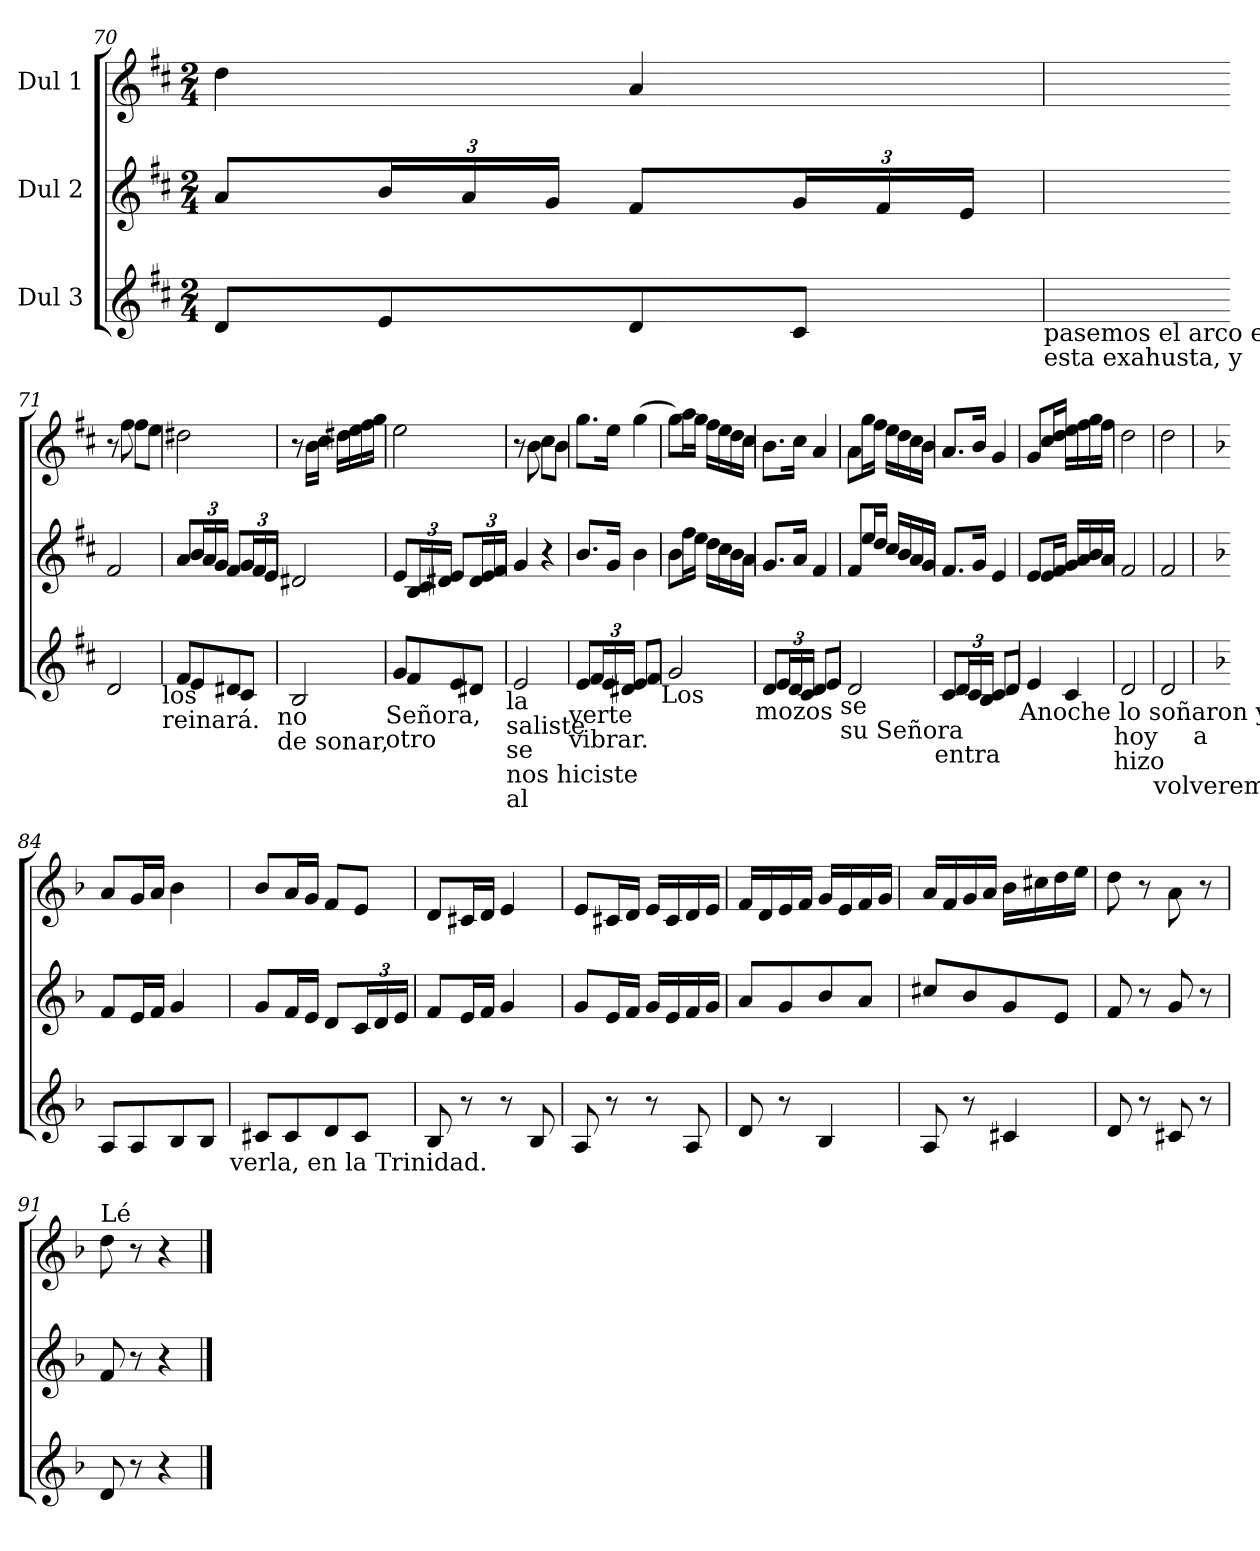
**kern	**kern	**kern
*part3	*part2	*part1
*staff3	*staff2	*staff1
*I"Dul 3	*I"Dul 2	*I"Dul 1
*clefG2	*clefG2	*clefG2
*k[f#c#]	*k[f#c#]	*k[f#c#]
*D:	*D:	*D:
*M2/4	*M2/4	*M2/4
=70	=70	=70
8d/L	8a/L	4dd\
*	*Xbrackettup	*
8e/	24b/L	.
.	24a/	.
.	24g/JJ	.
8d/	8f#/L	4a/
8c#/J	24g/L	.
.	24f#/	.
.	24e/JJ	.
!LO:TX:b:t=pasemos el arco el	!	!
!LO:TX:b:t=esta exahusta, y	!	!
=71	=71	=71
2d/	2f#/	8r
.	.	8ff#\
.	.	8ff#\L
.	.	8ee\J
!LO:TX:b:t=los	!	!
!LO:TX:b:t=reinará.	!	!
=72	=72	=72
8f#/L	8a/L	2dd#X\
8e/	24b/L	.
.	24a/	.
.	24g/JJ	.
8d#X/	8f#/L	.
8c#/J	24g/L	.
.	24f#/	.
.	24e/JJ	.
!LO:TX:b:t=no	!	!
!LO:TX:b:t=de sonar,	!	!
!!LO:LB:g=z
=73	=73	=73
2B/	2d#X/	8r
.	.	16b\LL
.	.	16cc#\JJ
.	.	16dd#X\LL
.	.	16ee\
.	.	16ff#\
.	.	16gg\JJ
!LO:TX:b:t=Señora,	!	!
!LO:TX:b:t=otro	!	!
=74	=74	=74
8g/L	8e/L	2ee\
8f#/	24B/L	.
.	24c#/	.
.	24d#X/JJ	.
8e/	8e/L	.
8d#X/J	24d#/L	.
.	24e/	.
.	24f#/JJ	.
!LO:TX:b:t=la	!	!
!LO:TX:b:t=saliste	!	!
!LO:TX:b:t=se	!	!
!LO:TX:b:t=nos hiciste	!	!
!LO:TX:b:t=al	!	!
=75	=75	=75
2e/	4g/	8r
.	.	8b\
.	4r	8cc#\L
.	.	8b\J
!LO:TX:b:t=verte	!	!
!LO:TX:b:t=vibrar.	!	!
=76	=76	=76
8e/L	8.b/L	8.gg\L
*Xbrackettup	*	*
24f#/L	.	.
24e/	.	.
.	16g/Jk	16ee\Jk
24d#X/JJ	.	.
8e/L	4b\	(>4gg\
8f#/J	.	.
!LO:TX:b:t=Los	!	!
=77	=77	=77
2g/	8b\L	8gg\L)
.	16ff#\L	16aa\L
.	16ee\JJ	16gg\JJ
.	16dd\LL	16ff#\LL
.	16cc#\	16ee\
.	16b\	16dd\
.	16a\JJ	16cc#\JJ
!LO:TX:b:t=mozos	!	!
=78	=78	=78
8d/L	8.g/L	8.b\L
24e/L	.	.
24d/	.	.
.	16a/Jk	16cc#\Jk
24c#/JJ	.	.
8d/L	4f#/	4a/
8e/J	.	.
!LO:TX:b:t=se	!	!
!LO:TX:b:t=su Señora	!	!
=79	=79	=79
2d/	8f#/L	8a\L
.	16ee/L	16gg\L
.	16dd/JJ	16ff#\JJ
.	16cc#/LL	16ee\LL
.	16b/	16dd\
.	16a/	16cc#\
.	16g/JJ	16b\JJ
!LO:TX:b:t=entra	!	!
!!LO:LB:g=z
=80	=80	=80
8c#/L	8.f#/L	8.a/L
24d/L	.	.
24c#/	.	.
.	16g/Jk	16b/Jk
24B/JJ	.	.
8c#/L	4e/	4g/
8d/J	.	.
!LO:TX:b:t=Anoche lo soñaron y	!	!
=81	=81	=81
4e/	8e/L	8g/L
.	16e/L	16cc#/L
.	16f#/JJ	16dd/JJ
4c#/	16g/LL	16ee\LL
.	16a/	16ff#\
.	16b/	16gg\
.	16a/JJ	16ff#\JJ
!LO:TX:b:t=hoy	!	!
!LO:TX:b:t=hizo	!	!
=82	=82	=82
2d/	2f#/	2dd\
!LO:TX:b:t=volveremos	!	!
=83	=83	=83
2d/	2f#/	2dd\
!LO:TX:b:t=a	!	!
=84	=84	=84
*k[b-]	*k[b-]	*k[b-]
*F:	*F:	*F:
8A/L	8f/L	8a/L
8A/	16e/L	16g/L
.	16f/JJ	16a/JJ
8B-/	4g/	4b-\
8B-/J	.	.
!LO:TX:b:t=verla, en la Trinidad.	!	!
=85	=85	=85
8c#X/L	8g/L	8b-/L
8c#/	16f/L	16a/L
.	16e/JJ	16g/JJ
8d/	8d/L	8f/L
8c#/J	24c/L	8e/J
.	24d/	.
.	24e/JJ	.
=86	=86	=86
8B-/	8f/L	8d/L
8r	16e/L	16c#X/L
.	16f/JJ	16d/JJ
8r	4g/	4e/
8B-/	.	.
!!LO:LB:g=z
=87	=87	=87
8A/	8g/L	8e/L
8r	16e/L	16c#X/L
.	16f/JJ	16d/JJ
8r	16g/LL	16e/LL
.	16e/	16c#/
8A/	16f/	16d/
.	16g/JJ	16e/JJ
=88	=88	=88
8d/	8a/L	16f/LL
.	.	16d/
8r	8g/	16e/
.	.	16f/JJ
4B-/	8b-/	16g/LL
.	.	16e/
.	8a/J	16f/
.	.	16g/JJ
=89	=89	=89
8A/	8cc#X/L	16a/LL
.	.	16f/
8r	8b-/	16g/
.	.	16a/JJ
4c#X/	8g/	16b-\LL
.	.	16cc#X\
.	8e/J	16dd\
.	.	16ee\JJ
=90	=90	=90
8d/	8f/	8dd\
8r	8r	8r
8c#X/	8g/	8a\
8r	8r	8r
=91	=91	=91
!	!	!LO:TX:a:t=Lé
8d/	8f/	8dd\
8r	8r	8r
4r	4r	4r
==	==	==
*-	*-	*-
